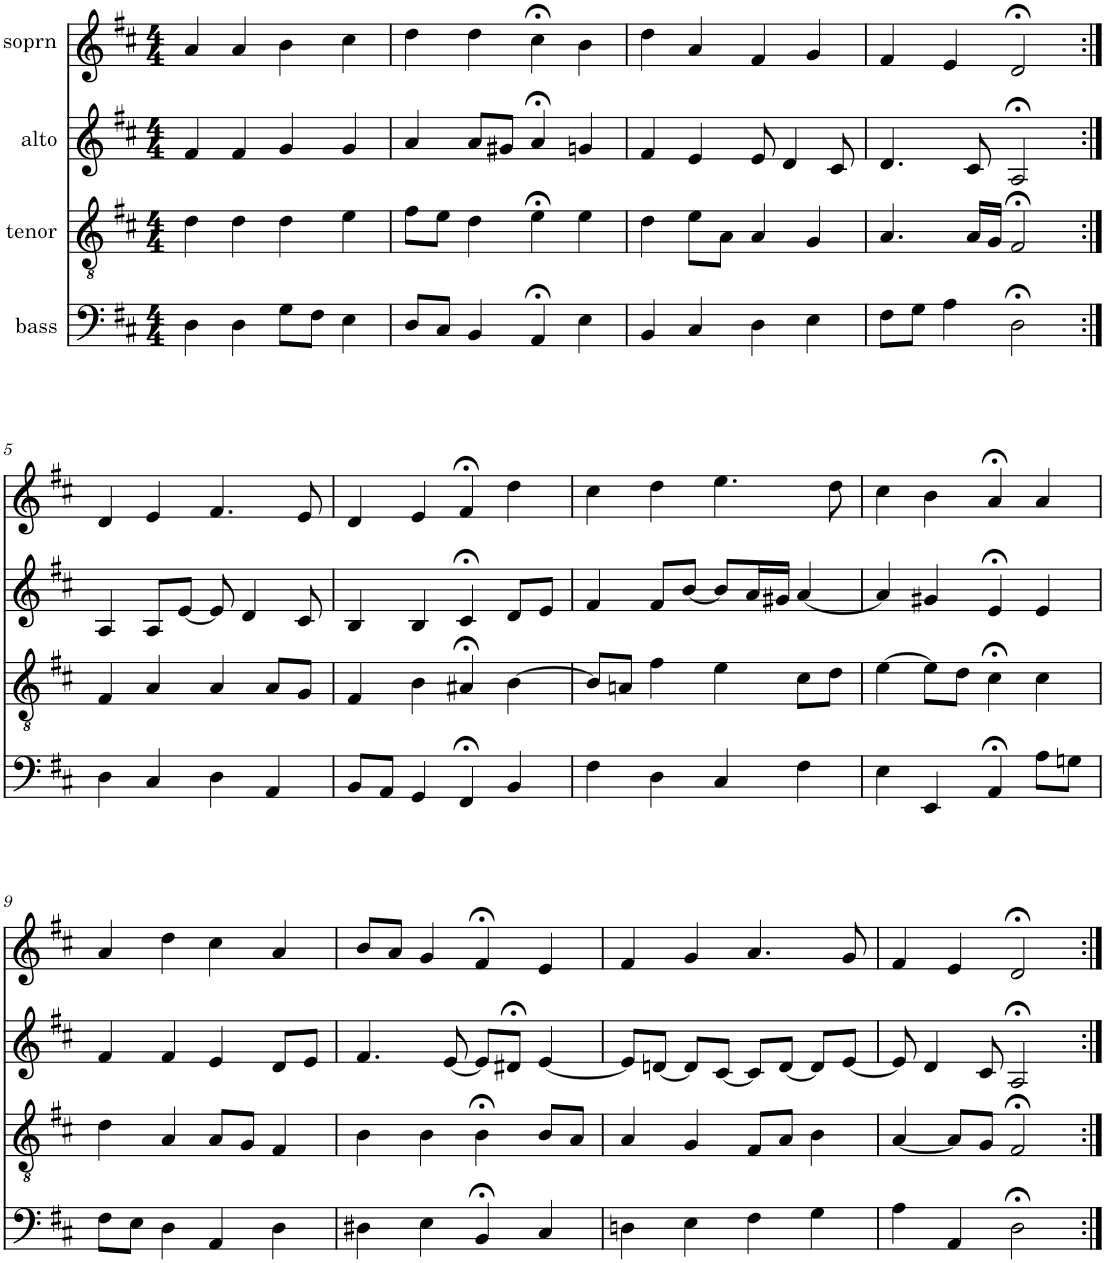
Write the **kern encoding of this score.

**kern	**kern	**kern	**kern
*part4	*part3	*part2	*part1
*staff4	*staff3	*staff2	*staff1
*I"bass	*I"tenor	*I"alto	*I"soprn
*clefF4	*clefGv2	*clefG2	*clefG2
*k[f#c#]	*k[f#c#]	*k[f#c#]	*k[f#c#]
*D:	*D:	*D:	*D:
*M4/4	*M4/4	*M4/4	*M4/4
=1	=1	=1	=1
4D\	4d\	4f#/	4a/
4D\	4d\	4f#/	4a/
8G\L	4d\	4g/	4b\
8F#\J	.	.	.
4E\	4e\	4g/	4cc#\
=2	=2	=2	=2
8D/L	8f#\L	4a/	4dd\
8C#/J	8e\J	.	.
4BB/	4d\	8a/L	4dd\
.	.	8g#X/J	.
4AA;</	4e;<\	4a;</	4cc#;<\
4E\	4e\	4gn/	4b\
=3	=3	=3	=3
4BB/	4d\	4f#/	4dd\
4C#/	8e\L	4e/	4a/
.	8A\J	.	.
4D\	4A/	8e/	4f#/
.	.	4d/	.
4E\	4G/	.	4g/
.	.	8c#/	.
=4	=4	=4	=4
8F#\L	4.A/	4.d/	4f#/
8G\J	.	.	.
4A\	.	.	4e/
.	16A/LL	8c#/	.
.	16G/JJ	.	.
2D;<\	2F#;</	2A;</	2d;</
!!LO:LB:g=z
=5:|!	=5:|!	=5:|!	=5:|!
4D\	4F#/	4A/	4d/
4C#/	4A/	8A/L	4e/
.	.	[8e/J	.
4D\	4A/	8e/]	4.f#/
.	.	4d/	.
4AA/	8A/L	.	.
.	8G/J	8c#/	8e/
=6	=6	=6	=6
8BB/L	4F#/	4B/	4d/
8AA/J	.	.	.
4GG/	4B\	4B/	4e/
4FF#;</	4A#X;</	4c#;</	4f#;</
4BB/	[4B\	8d/L	4dd\
.	.	8e/J	.
=7	=7	=7	=7
4F#\	8B/L]	4f#/	4cc#\
.	8An/J	.	.
4D\	4f#\	8f#/L	4dd\
.	.	[8b/J	.
4C#/	4e\	8b/L]	4.ee\
.	.	16a/L	.
.	.	16g#X/JJ	.
4F#\	8c#\L	[4a/	.
.	8d\J	.	8dd\
=8	=8	=8	=8
4E\	[4e\	4a/]	4cc#\
4EE/	8e\L]	4g#X/	4b\
.	8d\J	.	.
4AA;</	4c#;<\	4e;</	4a;</
8A\L	4c#\	4e/	4a/
8Gn\J	.	.	.
!!LO:LB:g=z
=9	=9	=9	=9
8F#\L	4d\	4f#/	4a/
8E\J	.	.	.
4D\	4A/	4f#/	4dd\
4AA/	8A/L	4e/	4cc#\
.	8G/J	.	.
4D\	4F#/	8d/L	4a/
.	.	8e/J	.
=10	=10	=10	=10
4D#X\	4B\	4.f#/	8b/L
.	.	.	8a/J
4E\	4B\	.	4g/
.	.	[8e/	.
4BB;</	4B;<\	8e/L]	4f#;</
.	.	8d#X;</J	.
4C#/	8B/L	[4e/	4e/
.	8A/J	.	.
=11	=11	=11	=11
4Dn\	4A/	8e/L]	4f#/
.	.	[8dn/J	.
4E\	4G/	8d/L]	4g/
.	.	[8c#/J	.
4F#\	8F#/L	8c#/L]	4.a/
.	8A/J	[8d/J	.
4G\	4B\	8d/L]	.
.	.	[8e/J	8g/
=12	=12	=12	=12
4A\	[4A/	8e/]	4f#/
.	.	4d/	.
4AA/	8A/L]	.	4e/
.	8G/J	8c#/	.
2D;<\	2F#;</	2A;</	2d;</
=:|!	=:|!	=:|!	=:|!
*-	*-	*-	*-
